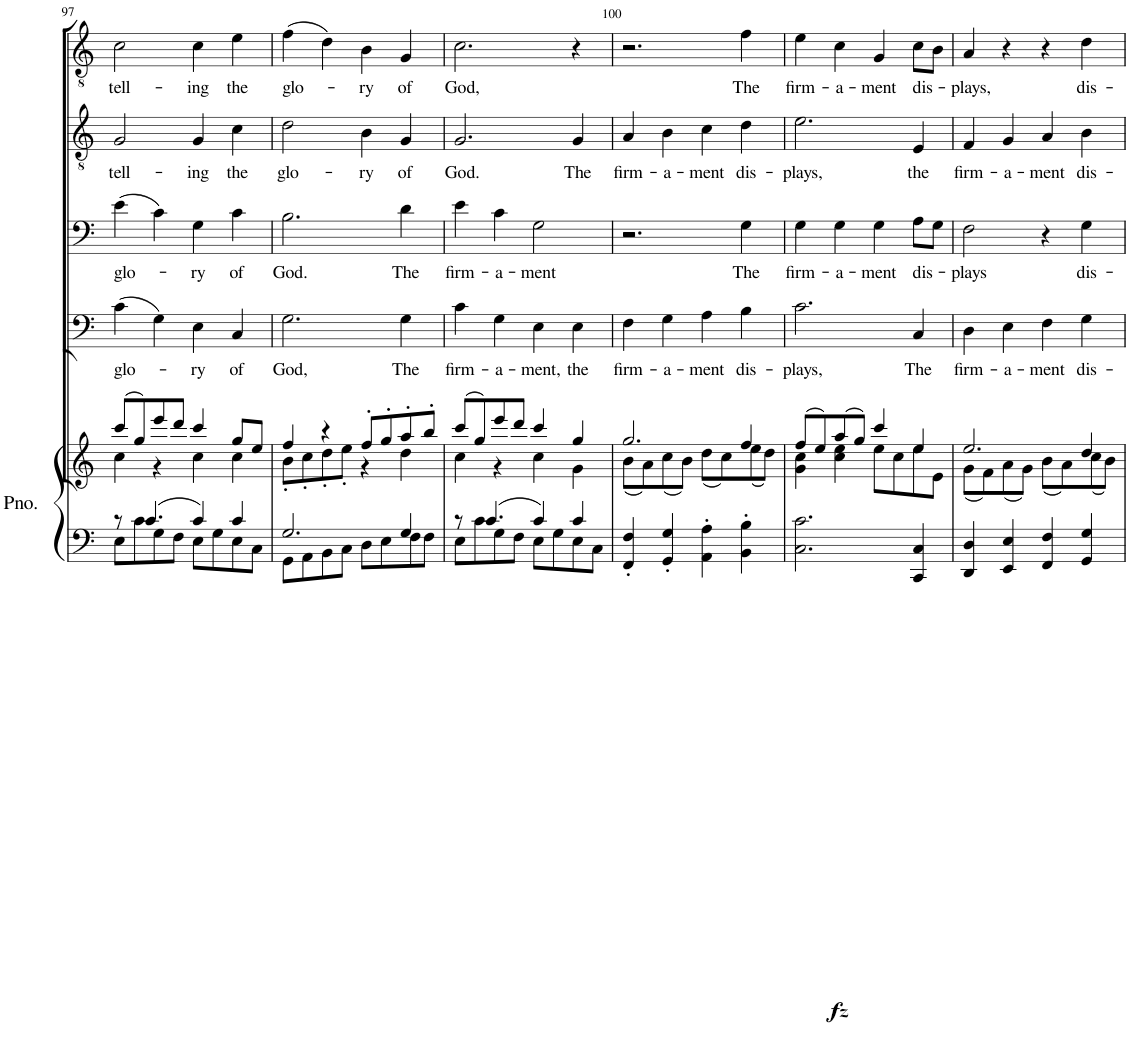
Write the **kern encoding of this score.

**kern	**kern	**dynam	**kern	**text	**kern	**text	**kern	**text	**kern	**text
*part5	*part5	*part5	*part4	*part4	*part3	*part3	*part2	*part2	*part1	*part1
*staff6	*staff5	*staff5/6	*staff4	*staff4	*staff3	*staff3	*staff2	*staff2	*staff1	*staff1
*I"Piano	*	*	*I"Bass	*	*I"Bass	*	*I"Tenor	*	*I"Bass	*
*I'Pno.	*	*	*I'B	*	*I'B	*	*I'T	*	*I'B	*
!!LO:PB:g=z
*clefF4	*clefG2	*	*clefF4	*	*clefF4	*	*clefGv2	*	*clefGv2	*
*k[]	*k[]	*	*k[]	*	*k[]	*	*k[]	*	*k[]	*
*M4/4	*M4/4	*	*M4/4	*	*M4/4	*	*M4/4	*	*M4/4	*
*met(c|)	*met(c|)	*	*met(c|)	*	*met(c|)	*	*met(c|)	*	*met(c|)	*
=97	=97	=97	=97	=97	=97	=97	=97	=97	=97	=97
*^	*^	*	*	*	*	*	*	*	*	*
!	!	!	!	!	!	!LO:LY:b	!	!LO:LY:b	!	!LO:LY:b	!	!LO:LY:b
8r	8E\L	(8ccc/L	4cc\	.	(4c\	glo-	(4e\	glo-	2G/	tell-	2c\	tell-
4.c/	8c\	8gg/)	.	.	.	.	.	.	.	.	.	.
.	8G\	8eee/	4r	.	4G\)	.	4c\)	.	.	.	.	.
.	8F\J	8ddd/J	.	.	.	.	.	.	.	.	.	.
!	!	!	!	!	!	!LO:LY:b	!	!LO:LY:b	!	!LO:LY:b	!	!LO:LY:b
4c/	8E\L	4ccc/	4cc\	.	4E\	-ry	4G\	-ry	4G/	-ing	4c\	-ing
.	8G\	.	.	.	.	.	.	.	.	.	.	.
!	!	!	!	!	!	!LO:LY:b	!	!LO:LY:b	!	!LO:LY:b	!	!LO:LY:b
4c/	8E\	8gg/L	4cc\	.	4C/	of	4c\	of	4c\	the	4e\	the
.	8C\J	8ee/J	.	.	.	.	.	.	.	.	.	.
=98	=98	=98	=98	=98	=98	=98	=98	=98	=98	=98	=98	=98
!	!	!	!	!	!	!LO:LY:b	!	!LO:LY:b	!	!LO:LY:b	!	!LO:LY:b
2.G/	8GG\L	4ff/	8b'\L	.	2.G\	God,	2.B\	God.	2d\	glo-	(4f\	glo-
.	8AA\	.	8cc'\	.	.	.	.	.	.	.	.	.
.	8BB\	4r	8dd'\	.	.	.	.	.	.	.	4d\)	.
.	8C\J	.	8ee'\J	.	.	.	.	.	.	.	.	.
!	!	!	!	!	!	!	!	!	!	!LO:LY:b	!	!LO:LY:b
.	8D\L	8ff'/L	4r	.	.	.	.	.	4B\	-ry	4B\	-ry
.	8E\	8gg'/	.	.	.	.	.	.	.	.	.	.
!	!	!	!	!	!	!LO:LY:b	!	!LO:LY:b	!	!LO:LY:b	!	!LO:LY:b
4G/	8F\	8aa'/	4dd\	.	4G\	The	4d\	The	4G/	of	4G/	of
.	8F\J	8bb'/J	.	.	.	.	.	.	.	.	.	.
=99	=99	=99	=99	=99	=99	=99	=99	=99	=99	=99	=99	=99
!	!	!	!	!	!	!LO:LY:b	!	!LO:LY:b	!	!LO:LY:b	!	!LO:LY:b
8r	8E\L	(8ccc/L	4cc\	.	4c\	firm-	4e\	firm-	2.G/	God.	2.c\	God,
4.c/	8c\	8gg/)	.	.	.	.	.	.	.	.	.	.
!	!	!	!	!	!	!LO:LY:b	!	!LO:LY:b	!	!	!	!
.	8G\	8eee/	4r	.	4G\	-a-	4c\	-a-	.	.	.	.
.	8F\J	8ddd/J	.	.	.	.	.	.	.	.	.	.
!	!	!	!	!	!	!LO:LY:b	!	!LO:LY:b	!	!	!	!
4c/	8E\L	4ccc/	4cc\	.	4E\	-ment,	2G\	-ment	.	.	.	.
.	8G\	.	.	.	.	.	.	.	.	.	.	.
!	!	!	!	!	!	!LO:LY:b	!	!	!	!LO:LY:b	!	!
4c/	8E\	4gg/	4g\	.	4E\	the	.	.	4G/	The	4r	.
.	8C\J	.	.	.	.	.	.	.	.	.	.	.
=100	=100	=100	=100	=100	=100	=100	=100	=100	=100	=100	=100	=100
!	!	!	!	!	!	!LO:LY:b	!	!	!	!LO:LY:b	!	!
*v	*v	*	*	*	*	*	*	*	*	*	*	*
4FF/' 4F/'	2.gg/	(8b\L	.	4F\	firm-	2.r	.	4A/	firm-	2.r	.
.	.	8a\)	.	.	.	.	.	.	.	.	.
!	!	!	!	!	!LO:LY:b	!	!	!	!LO:LY:b	!	!
4GG/' 4G/'	.	(8cc\	.	4G\	-a-	.	.	4B\	-a-	.	.
.	.	8b\J)	.	.	.	.	.	.	.	.	.
!	!	!	!	!	!LO:LY:b	!	!	!	!LO:LY:b	!	!
4AA\' 4A\'	.	(8dd\L	.	4A\	-ment	.	.	4c\	-ment	.	.
.	.	8cc\)	.	.	.	.	.	.	.	.	.
!	!	!	!	!	!LO:LY:b	!	!LO:LY:b	!	!LO:LY:b	!	!LO:LY:b
4BB\' 4B\'	4ff/	(8ee\	.	4B\	dis-	4G\	The	4d\	dis-	4f\	The
.	.	8dd\J)	.	.	.	.	.	.	.	.	.
=101	=101	=101	=101	=101	=101	=101	=101	=101	=101	=101	=101
!	!	!	!LO:DY:b=2	!	!LO:LY:b	!	!LO:LY:b	!	!LO:LY:b	!	!LO:LY:b
2.C\ 2.c\	(8ff/L	4g\ 4cc\	fz	2.c\	-plays,	4G\	firm-	2.e\	-plays,	4e\	firm-
.	8ee/)	.	.	.	.	.	.	.	.	.	.
!	!	!	!	!	!	!	!LO:LY:b	!	!	!	!LO:LY:b
.	(8aa/	4cc\ 4ee\	.	.	.	4G\	-a-	.	.	4c\	-a-
.	8gg/J)	.	.	.	.	.	.	.	.	.	.
!	!	!	!	!	!	!	!LO:LY:b	!	!	!	!LO:LY:b
.	4ccc/	8ee\L	.	.	.	4G\	-ment	.	.	4G/	-ment
.	.	8cc\	.	.	.	.	.	.	.	.	.
!	!	!	!	!	!LO:LY:b	!	!LO:LY:b	!	!LO:LY:b	!	!LO:LY:b
4CC/ 4C/	4ee/	8ee\	.	4C/	The	8A\L	dis-	4E/	the	8c\L	dis-
.	.	8e\J	.	.	.	8G\J	.	.	.	8B\J	.
=102	=102	=102	=102	=102	=102	=102	=102	=102	=102	=102	=102
!	!	!	!	!	!LO:LY:b	!	!LO:LY:b	!	!LO:LY:b	!	!LO:LY:b
4DD/ 4D/	2.ee/	(8g\L	.	4D\	firm-	2F\	-plays	4F/	firm-	4A/	-plays,
.	.	8f\)	.	.	.	.	.	.	.	.	.
!	!	!	!	!	!LO:LY:b	!	!	!	!LO:LY:b	!	!
4EE/ 4E/	.	(8a\	.	4E\	-a-	.	.	4G/	-a-	4r	.
.	.	8g\J)	.	.	.	.	.	.	.	.	.
!	!	!	!	!	!LO:LY:b	!	!	!	!LO:LY:b	!	!
4FF/ 4F/	.	(8b\L	.	4F\	-ment	4r	.	4A/	-ment	4r	.
.	.	8a\)	.	.	.	.	.	.	.	.	.
!	!	!	!	!	!LO:LY:b	!	!LO:LY:b	!	!LO:LY:b	!	!LO:LY:b
4GG/ 4G/	4dd/	(8cc\	.	4G\	dis-	4G\	dis-	4B\	dis-	4d\	dis-
.	.	8b\J)	.	.	.	.	.	.	.	.	.
*	*v	*v	*	*	*	*	*	*	*	*	*
=	=	=	=	=	=	=	=	=	=	=
*-	*-	*-	*-	*-	*-	*-	*-	*-	*-	*-
